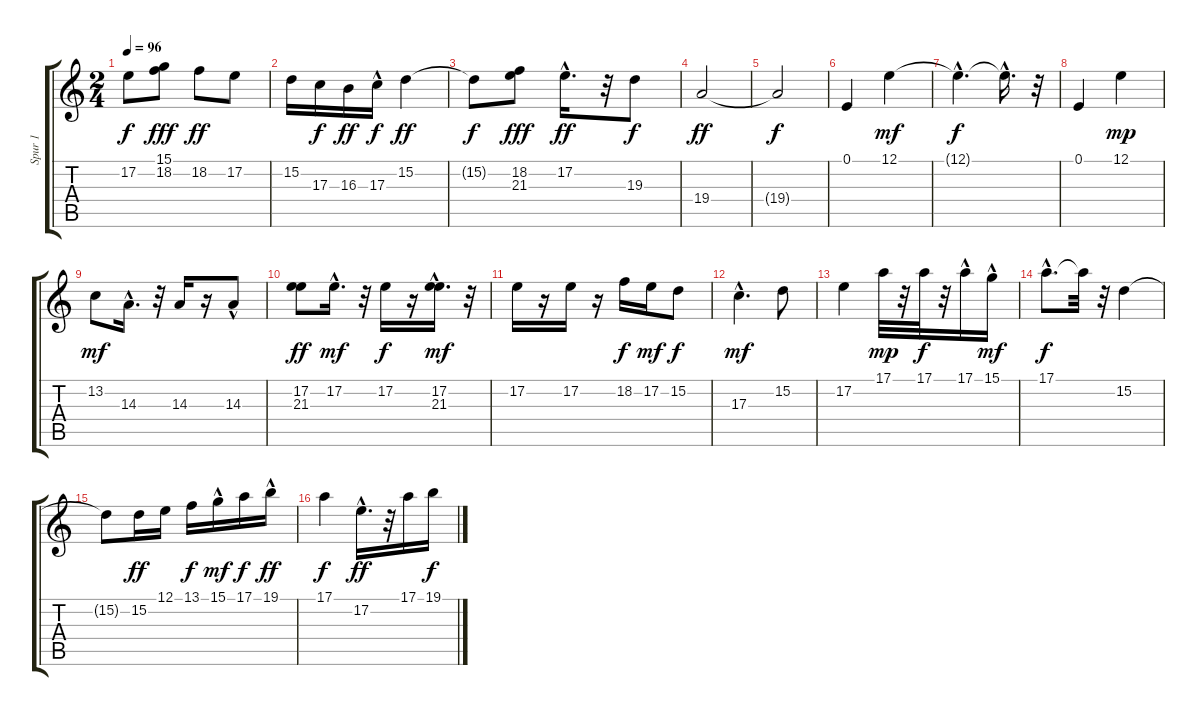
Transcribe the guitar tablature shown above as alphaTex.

\track ("Spur 1" "Spur 1") {instrument accordion}
\staff {score tabs}
\tuning (E4 B3 G3 D3 A2 E2) {hide}
\ts (2 4)
\tempo 96
\clef g2
\ks c
17.2{t}.8{dy f} (15.1 18.2).8{dy fff} 18.2.8{dy ff} 17.2.8 |
15.2.16 17.3.16{dy f} 16.3.16{dy ff} 17.3{hac}.16{dy f} 15.2.4{dy ff} |
15.2{t}.8{dy f} (18.2 21.3).8{dy fff} 17.2{hac}.16{d dy ff} r.32 19.3.8{dy f} |
19.4.2{dy ff instrument accordion} |
19.4{t}.2{dy f} |
0.1.4{instrument accordion} 12.1.4{dy mf} |
12.1{hac t}.4{d dy f} 12.1{hac t}.16{d} r.32 |
0.1.4 12.1.4{dy mp} |
13.2.8{dy mf instrument accordion} 14.3{hac}.16{d} r.32 14.3.16 r.16 14.3{hac}.8 |
(17.2 21.3).8{dy ff instrument accordion} 17.2{hac}.16{d dy mf} r.32 17.2.16{dy f} r.16 (17.2{hac} 21.3{hac}).16{d dy mf} r.32 |
17.2.16{instrument accordion} r.16 17.2.16 r.16 18.2.16{dy f} 17.2.16{dy mf} 15.2.8{dy f} |
17.3{hac}.4{d dy mf instrument accordion} 15.2.8 |
17.2.4 17.1.32{dy mp} r.32 17.1.32{dy f} r.32 17.1{hac}.16 15.1{hac}.16{dy mf} |
17.1{hac}.8{d dy f} 17.1{t}.32 r.32 15.2.4 |
15.2{t}.8 15.2.16{dy ff} 12.1.16 13.1.16{dy f} 15.1{hac}.16{dy mf} 17.1.16{dy f} 19.1{hac}.16{dy ff} |
17.1.4{dy f instrument accordion} 17.2{hac}.16{d dy ff} r.32 17.1.16 19.1.16{dy f}
